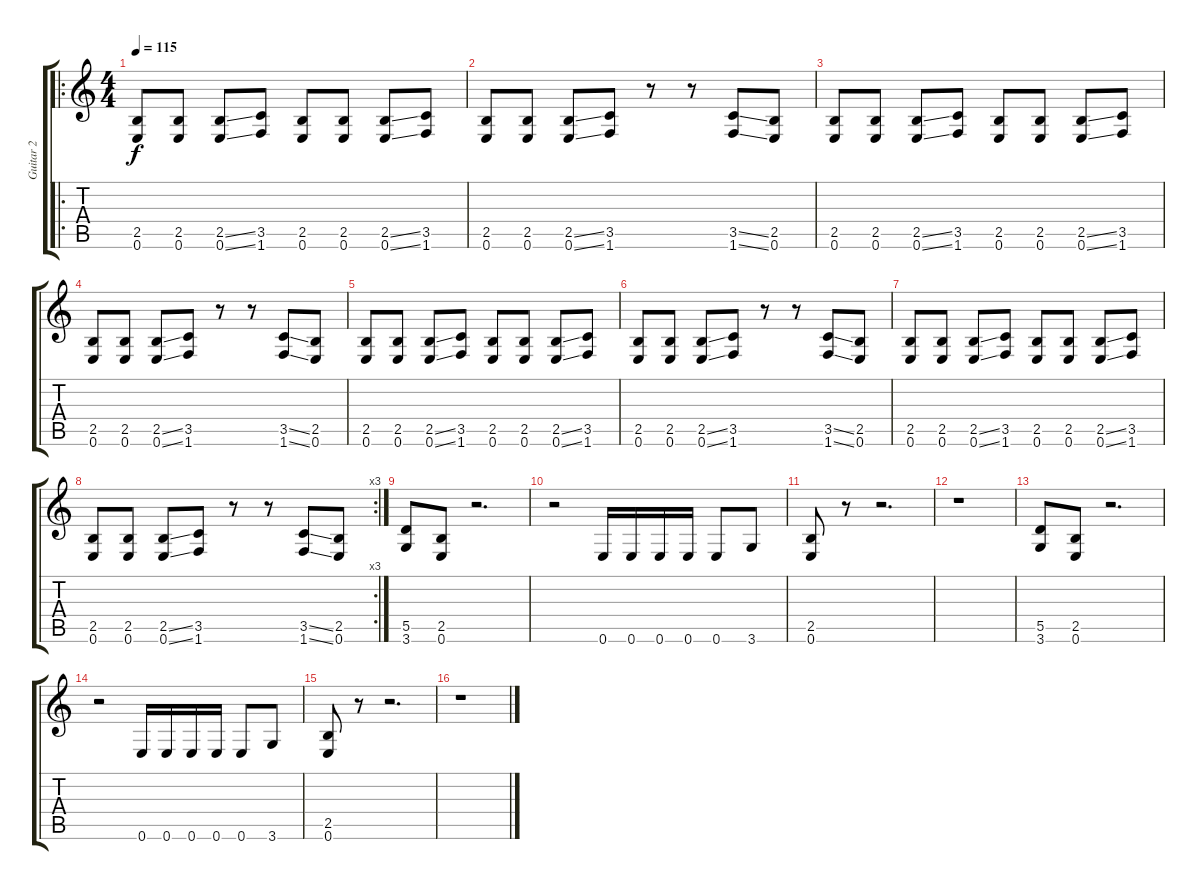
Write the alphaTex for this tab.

\track ("Guitar 2" "Guitar 2") {instrument distortionguitar}
\staff {score tabs}
\tuning (E4 B3 G3 D3 A2 E2) {hide}
\ro
\ts (4 4)
\tempo 115
\clef g2
\ks c
(2.5 0.6).8{dy f instrument distortionguitar} (2.5 0.6).8 (2.5{ss} 0.6{ss}).8 (3.5 1.6).8 (2.5 0.6).8 (2.5 0.6).8 (2.5{ss} 0.6{ss}).8 (3.5 1.6).8 |
(2.5 0.6).8 (2.5 0.6).8 (2.5{ss} 0.6{ss}).8 (3.5 1.6).8 r.8 r.8 (3.5{ss} 1.6{ss}).8 (2.5 0.6).8 |
(2.5 0.6).8 (2.5 0.6).8 (2.5{ss} 0.6{ss}).8 (3.5 1.6).8 (2.5 0.6).8 (2.5 0.6).8 (2.5{ss} 0.6{ss}).8 (3.5 1.6).8 |
(2.5 0.6).8 (2.5 0.6).8 (2.5{ss} 0.6{ss}).8 (3.5 1.6).8 r.8 r.8 (3.5{ss} 1.6{ss}).8 (2.5 0.6).8 |
(2.5 0.6).8 (2.5 0.6).8 (2.5{ss} 0.6{ss}).8 (3.5 1.6).8 (2.5 0.6).8 (2.5 0.6).8 (2.5{ss} 0.6{ss}).8 (3.5 1.6).8 |
(2.5 0.6).8 (2.5 0.6).8 (2.5{ss} 0.6{ss}).8 (3.5 1.6).8 r.8 r.8 (3.5{ss} 1.6{ss}).8 (2.5 0.6).8 |
(2.5 0.6).8 (2.5 0.6).8 (2.5{ss} 0.6{ss}).8 (3.5 1.6).8 (2.5 0.6).8 (2.5 0.6).8 (2.5{ss} 0.6{ss}).8 (3.5 1.6).8 |
\rc 3
(2.5 0.6).8 (2.5 0.6).8 (2.5{ss} 0.6{ss}).8 (3.5 1.6).8 r.8 r.8 (3.5{ss} 1.6{ss}).8 (2.5 0.6).8 |
(5.5 3.6).8 (2.5 0.6).8 r.2{d} |
r.2 0.6.16 0.6.16 0.6.16 0.6.16 0.6.8 3.6.8 |
(2.5 0.6).8 r.8 r.2{d} |
r.1 |
(5.5 3.6).8 (2.5 0.6).8 r.2{d} |
r.2 0.6.16 0.6.16 0.6.16 0.6.16 0.6.8 3.6.8 |
(2.5 0.6).8 r.8 r.2{d} |
r.1
